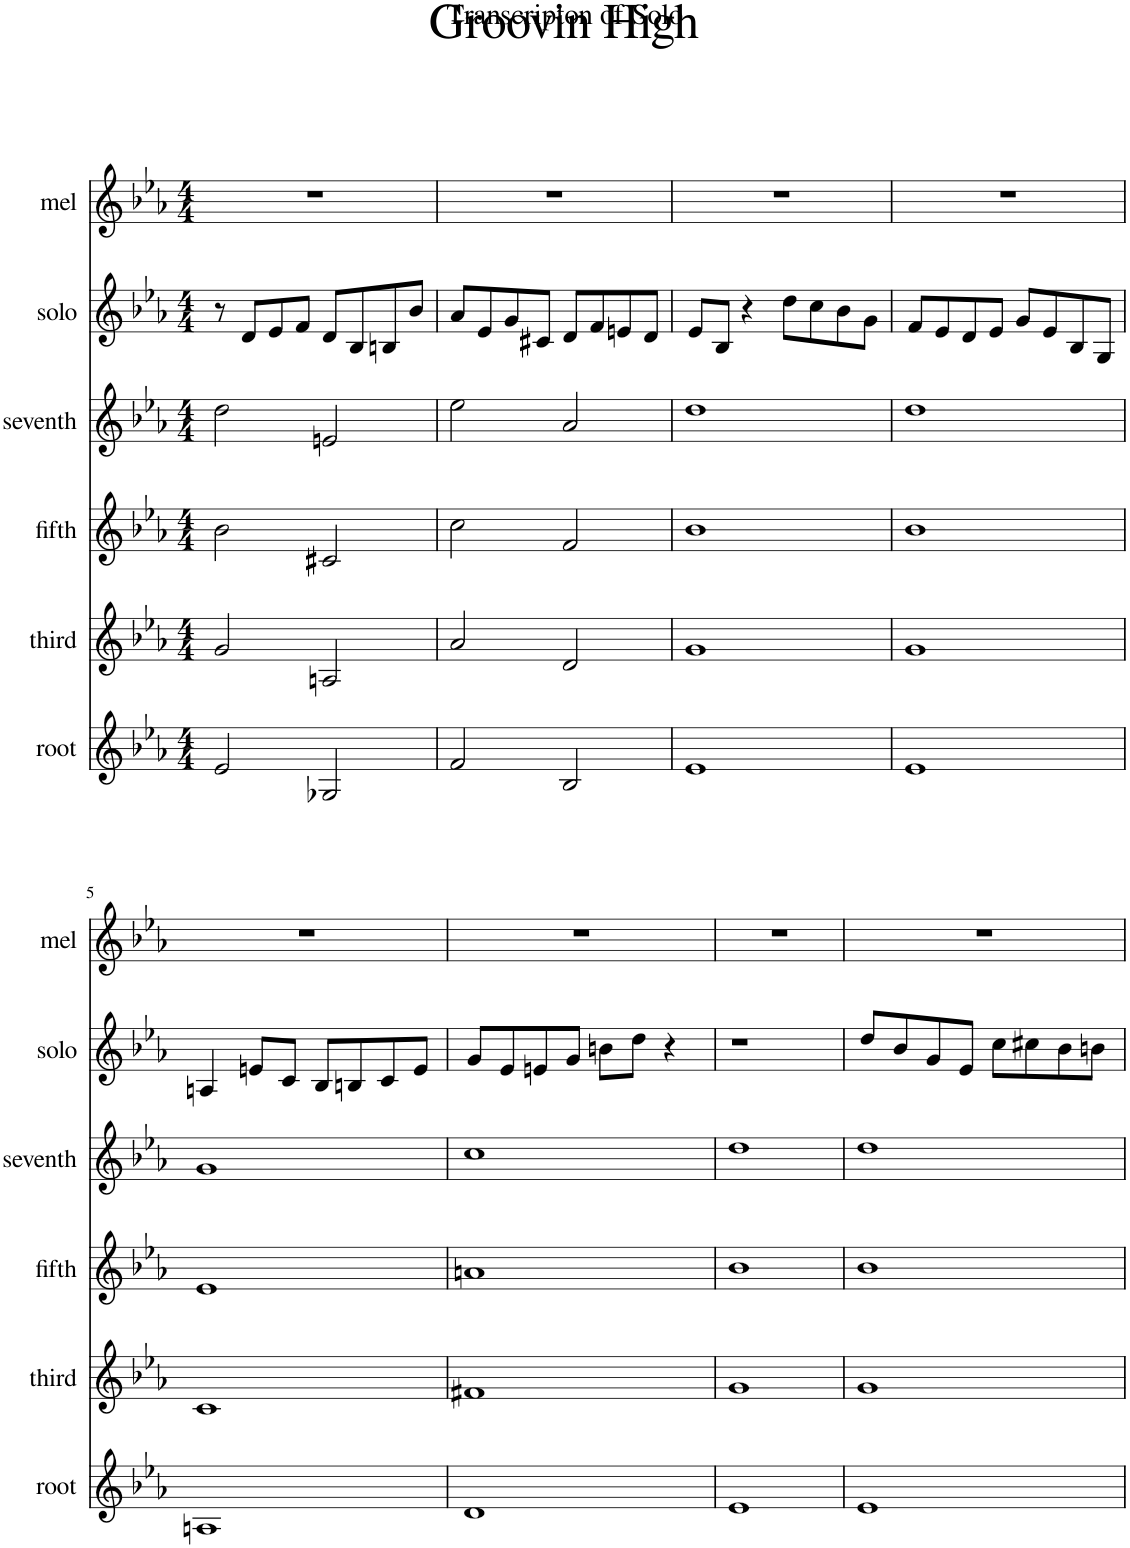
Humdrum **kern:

**kern	**kern	**kern	**kern	**kern	**kern
*part6	*part5	*part4	*part3	*part2	*part1
*staff6	*staff5	*staff4	*staff3	*staff2	*staff1
*I"root	*I"third	*I"fifth	*I"seventh	*I"solo	*I"mel
*I'root	*I'third	*I'fifth	*I'seventh	*I'solo	*I'mel
*clefG2	*clefG2	*clefG2	*clefG2	*clefG2	*clefG2
*k[b-e-a-]	*k[b-e-a-]	*k[b-e-a-]	*k[b-e-a-]	*k[b-e-a-]	*k[b-e-a-]
*M4/4	*M4/4	*M4/4	*M4/4	*M4/4	*M4/4
=1	=1	=1	=1	=1	=1
2e-/	2g/	2b-\	2dd\	8r	1r
.	.	.	.	8d/L	.
.	.	.	.	8e-/	.
.	.	.	.	8f/J	.
2G-X/	2An/	2c#X/	2en/	8d/L	.
.	.	.	.	8B-/	.
.	.	.	.	8Bn/	.
.	.	.	.	8b-/J	.
=2	=2	=2	=2	=2	=2
2f/	2a-/	2cc\	2ee-\	8a-/L	1r
.	.	.	.	8e-/	.
.	.	.	.	8g/	.
.	.	.	.	8c#X/J	.
2B-/	2d/	2f/	2a-/	8d/L	.
.	.	.	.	8f/	.
.	.	.	.	8en/	.
.	.	.	.	8d/J	.
=3	=3	=3	=3	=3	=3
1e-	1g	1b-	1dd	8e-/L	1r
.	.	.	.	8B-/J	.
.	.	.	.	4r	.
.	.	.	.	8dd\L	.
.	.	.	.	8cc\	.
.	.	.	.	8b-\	.
.	.	.	.	8g\J	.
=4	=4	=4	=4	=4	=4
1e-	1g	1b-	1dd	8f/L	1r
.	.	.	.	8e-/	.
.	.	.	.	8d/	.
.	.	.	.	8e-/J	.
.	.	.	.	8g/L	.
.	.	.	.	8e-/	.
.	.	.	.	8B-/	.
.	.	.	.	8G/J	.
!!LO:LB:g=z
=5	=5	=5	=5	=5	=5
1An	1c	1e-	1g	4An/	1r
.	.	.	.	8en/L	.
.	.	.	.	8c/J	.
.	.	.	.	8B-/L	.
.	.	.	.	8Bn/	.
.	.	.	.	8c/	.
.	.	.	.	8e/J	.
=6	=6	=6	=6	=6	=6
1d	1f#X	1an	1cc	8g/L	1r
.	.	.	.	8e-/	.
.	.	.	.	8en/	.
.	.	.	.	8g/J	.
.	.	.	.	8bn\L	.
.	.	.	.	8dd\J	.
.	.	.	.	4r	.
=7	=7	=7	=7	=7	=7
1e-	1g	1b-	1dd	1r	1r
=8	=8	=8	=8	=8	=8
1e-	1g	1b-	1dd	8dd/L	1r
.	.	.	.	8b-/	.
.	.	.	.	8g/	.
.	.	.	.	8e-/J	.
.	.	.	.	8cc\L	.
.	.	.	.	8cc#X\	.
.	.	.	.	8b-\	.
.	.	.	.	8bn\J	.
=	=	=	=	=	=
*-	*-	*-	*-	*-	*-
